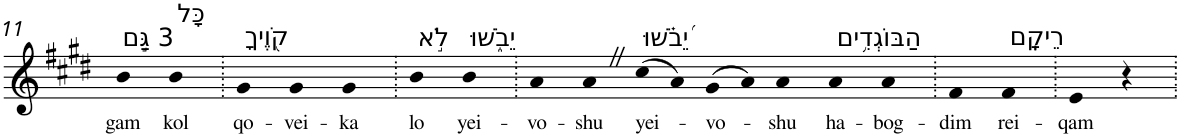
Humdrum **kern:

**kern	**text
*part1	*part1
*staff1	*staff1
*I"Piano	*
*I'Pno	*
!!LO:PB:g=z
*clefG2	*
*k[f#c#g#d#]	*
*E:	*
=11	=11
!LO:TX:a:t=3 גַּ֣ם	!
!	!LO:LY:b
4b	gam
!LO:TX:a:t=כָּל	!
!	!LO:LY:b
4b	kol
=12.	=12.
!LO:TX:a:t=קֹ֭וֶיךָ	!
!	!LO:LY:b
4g#	qo-
!	!LO:LY:b
4g#	-vei-
!	!LO:LY:b
4g#	-ka
=13.	=13.
!LO:TX:a:t=לֹ֣א	!
!	!LO:LY:b
4b	lo
!LO:TX:a:t=יֵבֹ֑שׁוּ	!
!	!LO:LY:b
4b	yei-
=14.	=14.
!	!LO:LY:b
4a	-vo-
!	!LO:LY:b
4aZ	-shu
!LO:TX:a:t=יֵ֝בֹ֗שׁוּ	!
!	!LO:LY:b
(>8cc#	yei-
8a)	.
!	!LO:LY:b
(>8g#	-vo-
8a)	.
!	!LO:LY:b
4a	-shu
!LO:TX:a:t=הַבּוֹגְדִ֥ים	!
!	!LO:LY:b
4a	ha-
!	!LO:LY:b
4a	-bog-
=15.	=15.
!	!LO:LY:b
4f#	-dim
!LO:TX:a:t=רֵיקָֽם	!
!	!LO:LY:b
4f#	rei-
=16.	=16.
!	!LO:LY:b
4e	-qam
4r	.
=.	=.
*-	*-
